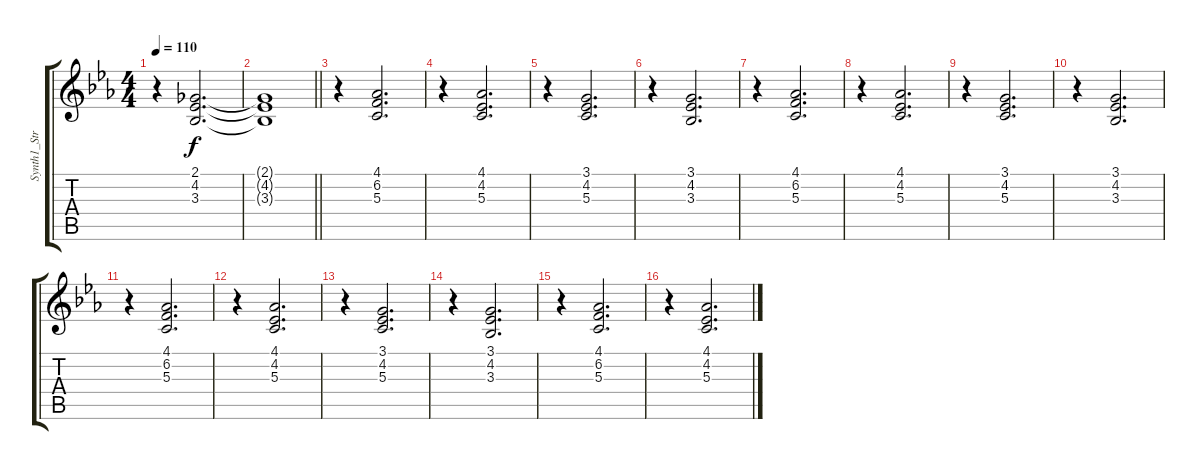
\track ("Synth1_String" "Synth1_Str") {instrument stringensemble1}
\staff {score tabs}
\tuning (E4 B3 G3 D3 A2 E2) {hide}
\ts (4 4)
\tempo 110
\clef g2
\ks eb
r.4{dy f} (2.1 4.2 3.3).2{d} |
\barLineRight lightlight
(2.1{t} 4.2{t} 3.3{t}).1 |
r.4 (4.1 6.2 5.3).2{d} |
r.4 (4.1 4.2 5.3).2{d} |
r.4 (3.1 4.2 5.3).2{d} |
r.4 (3.1 4.2 3.3).2{d} |
r.4 (4.1 6.2 5.3).2{d} |
r.4 (4.1 4.2 5.3).2{d} |
r.4 (3.1 4.2 5.3).2{d} |
r.4 (3.1 4.2 3.3).2{d} |
r.4 (4.1 6.2 5.3).2{d} |
r.4 (4.1 4.2 5.3).2{d} |
r.4 (3.1 4.2 5.3).2{d} |
r.4 (3.1 4.2 3.3).2{d} |
r.4 (4.1 6.2 5.3).2{d} |
r.4 (4.1 4.2 5.3).2{d}
